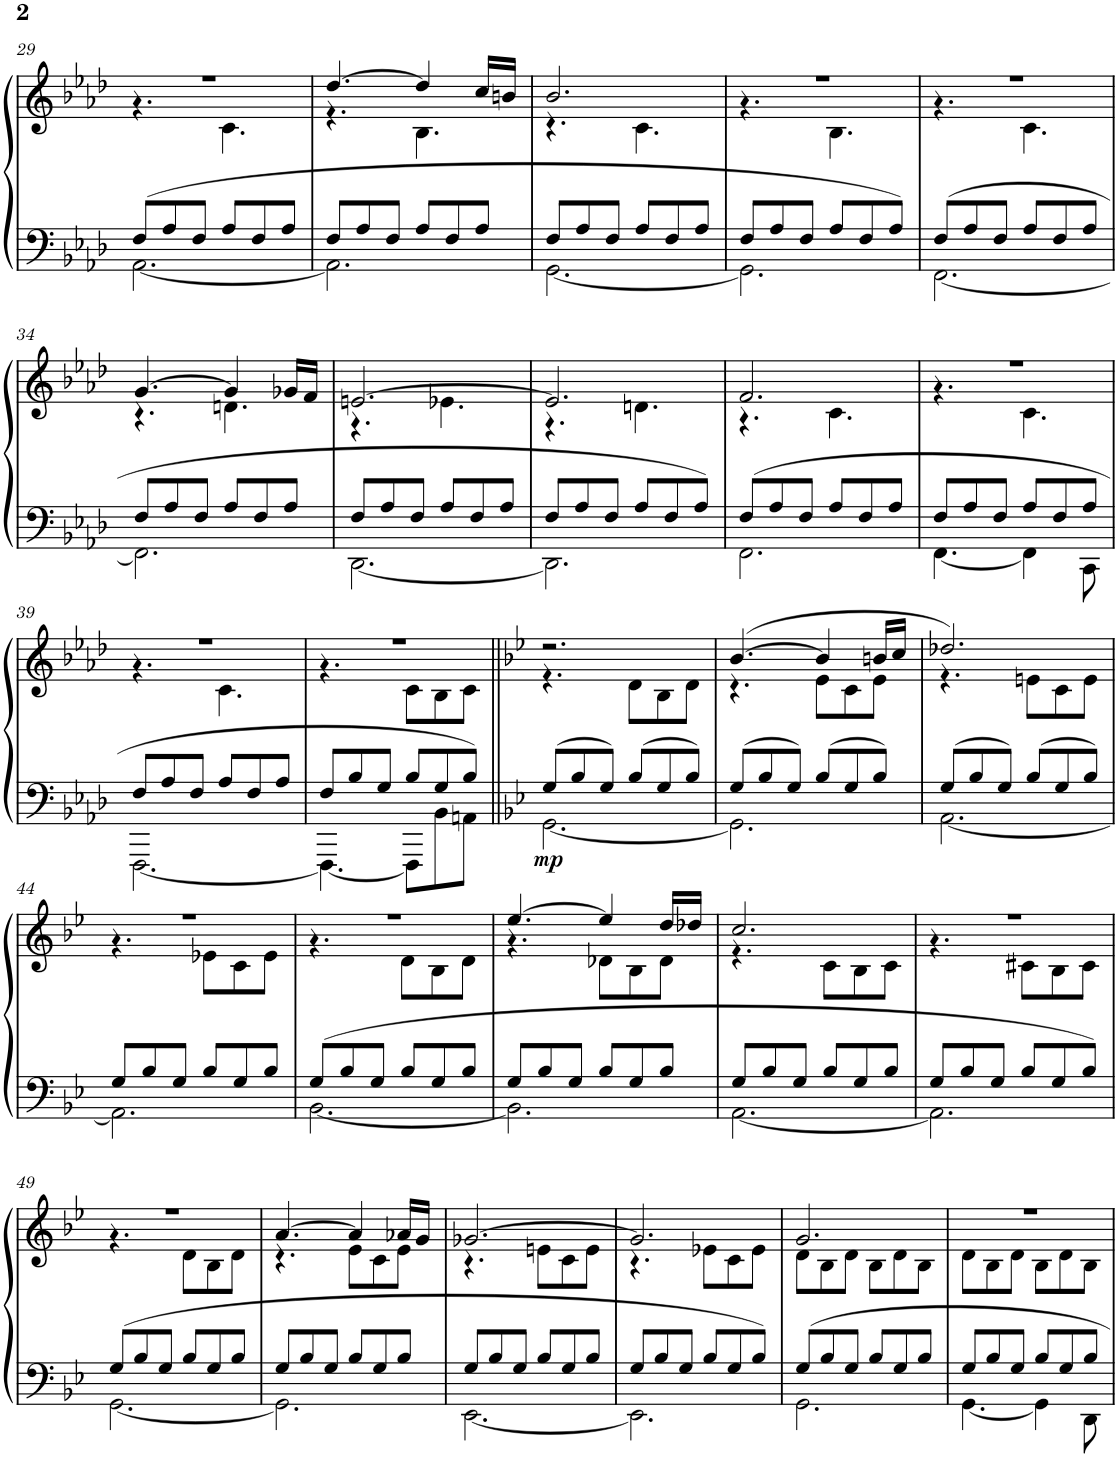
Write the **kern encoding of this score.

**kern	**kern	**dynam
*part1	*part1	*part1
*staff2	*staff1	*staff1/2
*I"Piano	*	*
*I'Pno.	*	*
!!LO:PB:g=z
*clefF4	*clefG2	*
*k[b-e-a-d-]	*k[b-e-a-d-]	*
*M6/8	*M6/8	*
=29	=29	=29
*^	*^	*
8F/L	[2.AA-\	2.r	4.r	.
8A-/	.	.	.	.
8F/J	.	.	.	.
8A-/L	.	.	4.c\	.
8F/	.	.	.	.
8A-/J	.	.	.	.
=30	=30	=30	=30	=30
8F/L	2.AA-\]	[4.dd-/	4.r	.
8A-/	.	.	.	.
8F/J	.	.	.	.
8A-/L	.	4dd-/]	4.B-\	.
8F/	.	.	.	.
8A-/J	.	16cc/LL	.	.
.	.	16bn/JJ	.	.
=31	=31	=31	=31	=31
8F/L	[2.GG\	2.b-/	4.r	.
8A-/	.	.	.	.
8F/J	.	.	.	.
8A-/L	.	.	4.c\	.
8F/	.	.	.	.
8A-/J	.	.	.	.
=32	=32	=32	=32	=32
8F/L	2.GG\]	2.r	4.r	.
8A-/	.	.	.	.
8F/J	.	.	.	.
8A-/L	.	.	4.B-\	.
8F/	.	.	.	.
8A-/J	.	.	.	.
=33	=33	=33	=33	=33
8F/L	[2.FF\	2.r	4.r	.
8A-/	.	.	.	.
8F/J	.	.	.	.
8A-/L	.	.	4.c\	.
8F/	.	.	.	.
8A-/J	.	.	.	.
!!LO:LB:g=z	!!
=34	=34	=34	=34	=34
8F/L	2.FF\]	[4.g/	4.r	.
8A-/	.	.	.	.
8F/J	.	.	.	.
8A-/L	.	4g/]	4.dn\	.
8F/	.	.	.	.
8A-/J	.	16g-X/LL	.	.
.	.	16f/JJ	.	.
=35	=35	=35	=35	=35
8F/L	[2.DD-\	[2.en/	4.r	.
8A-/	.	.	.	.
8F/J	.	.	.	.
8A-/L	.	.	4.e-X\	.
8F/	.	.	.	.
8A-/J	.	.	.	.
=36	=36	=36	=36	=36
8F/L	2.DD-\]	2.e/]	4.r	.
8A-/	.	.	.	.
8F/J	.	.	.	.
8A-/L	.	.	4.dn\	.
8F/	.	.	.	.
8A-/J	.	.	.	.
=37	=37	=37	=37	=37
8F/L	2.FF\	2.f/	4.r	.
8A-/	.	.	.	.
8F/J	.	.	.	.
8A-/L	.	.	4.c\	.
8F/	.	.	.	.
8A-/J	.	.	.	.
=38	=38	=38	=38	=38
8F/L	[4.FF\	2.r	4.r	.
8A-/	.	.	.	.
8F/J	.	.	.	.
8A-/L	4FF\]	.	4.c\	.
8F/	.	.	.	.
8A-/J	8CC\	.	.	.
!!LO:LB:g=z	!!
=39	=39	=39	=39	=39
8F/L	[2.FFF\	2.r	4.r	.
8A-/	.	.	.	.
8F/J	.	.	.	.
8A-/L	.	.	4.c\	.
8F/	.	.	.	.
8A-/J	.	.	.	.
=40	=40	=40	=40	=40
8F/L	4.FFF\_	2.r	4.r	.
8B-/	.	.	.	.
8G/J	.	.	.	.
8B-/L	8FFF\L]	.	8c\L	.
8G/	8BB-\	.	8B-\	.
8B-/J	8AAn\J	.	8c\J	.
=41||	=41||	=41||	=41||	=41||
*k[b-e-]	*	*k[b-e-]	*	*
!	!	!	!	!LO:DY:b=2
8G/L	[2.GG\	2.r	4.r	mp
8B-/	.	.	.	.
8G/J	.	.	.	.
8B-/L	.	.	8d\L	.
8G/	.	.	8B-\	.
8B-/J	.	.	8d\J	.
=42	=42	=42	=42	=42
8G/L	2.GG\]	(>[4.b-/	4.r	.
8B-/	.	.	.	.
8G/J	.	.	.	.
8B-/L	.	4b-/]	8e-\L	.
8G/	.	.	8c\	.
8B-/J	.	16bn/LL	8e-\J	.
.	.	16cc/JJ	.	.
=43	=43	=43	=43	=43
8G/L	[2.AA\	2.dd-X/)	4.r	.
8B-/	.	.	.	.
8G/J	.	.	.	.
8B-/L	.	.	8en\L	.
8G/	.	.	8c\	.
8B-/J	.	.	8e\J	.
!!LO:LB:g=z	!!
=44	=44	=44	=44	=44
8G/L	2.AA\]	2.r	4.r	.
8B-/	.	.	.	.
8G/J	.	.	.	.
8B-/L	.	.	8e-X\L	.
8G/	.	.	8c\	.
8B-/J	.	.	8e-\J	.
=45	=45	=45	=45	=45
8G/L	[2.BB-\	2.r	4.r	.
8B-/	.	.	.	.
8G/J	.	.	.	.
8B-/L	.	.	8d\L	.
8G/	.	.	8B-\	.
8B-/J	.	.	8d\J	.
=46	=46	=46	=46	=46
8G/L	2.BB-\]	[4.ee-/	4.r	.
8B-/	.	.	.	.
8G/J	.	.	.	.
8B-/L	.	4ee-/]	8d-X\L	.
8G/	.	.	8B-\	.
8B-/J	.	16dd/LL	8d-\J	.
.	.	16dd-X/JJ	.	.
=47	=47	=47	=47	=47
8G/L	[2.AA\	2.cc/	4.r	.
8B-/	.	.	.	.
8G/J	.	.	.	.
8B-/L	.	.	8c\L	.
8G/	.	.	8B-\	.
8B-/J	.	.	8c\J	.
=48	=48	=48	=48	=48
8G/L	2.AA\]	2.r	4.r	.
8B-/	.	.	.	.
8G/J	.	.	.	.
8B-/L	.	.	8c#X\L	.
8G/	.	.	8B-\	.
8B-/J	.	.	8c#\J	.
!!LO:LB:g=z	!!
=49	=49	=49	=49	=49
8G/L	[2.GG\	2.r	4.r	.
8B-/	.	.	.	.
8G/J	.	.	.	.
8B-/L	.	.	8d\L	.
8G/	.	.	8B-\	.
8B-/J	.	.	8d\J	.
=50	=50	=50	=50	=50
8G/L	2.GG\]	[4.a/	4.r	.
8B-/	.	.	.	.
8G/J	.	.	.	.
8B-/L	.	4a/]	8e-\L	.
8G/	.	.	8c\	.
8B-/J	.	16a-X/LL	8e-\J	.
.	.	16g/JJ	.	.
=51	=51	=51	=51	=51
8G/L	[2.EE-\	[2.g-X/	4.r	.
8B-/	.	.	.	.
8G/J	.	.	.	.
8B-/L	.	.	8en\L	.
8G/	.	.	8c\	.
8B-/J	.	.	8e\J	.
=52	=52	=52	=52	=52
8G/L	2.EE-\]	2.g-/]	4.r	.
8B-/	.	.	.	.
8G/J	.	.	.	.
8B-/L	.	.	8e-X\L	.
8G/	.	.	8c\	.
8B-/J	.	.	8e-\J	.
=53	=53	=53	=53	=53
8G/L	2.GG\	2.g/	8d\L	.
8B-/	.	.	8B-\	.
8G/J	.	.	8d\J	.
8B-/L	.	.	8B-\L	.
8G/	.	.	8d\	.
8B-/J	.	.	8B-\J	.
=54	=54	=54	=54	=54
8G/L	[4.GG\	2.r	8d\L	.
8B-/	.	.	8B-\	.
8G/J	.	.	8d\J	.
8B-/L	4GG\]	.	8B-\L	.
8G/	.	.	8d\	.
8B-/J	8DD\	.	8B-\J	.
*v	*v	*	*	*
*	*v	*v	*
=	=	=
*-	*-	*-
